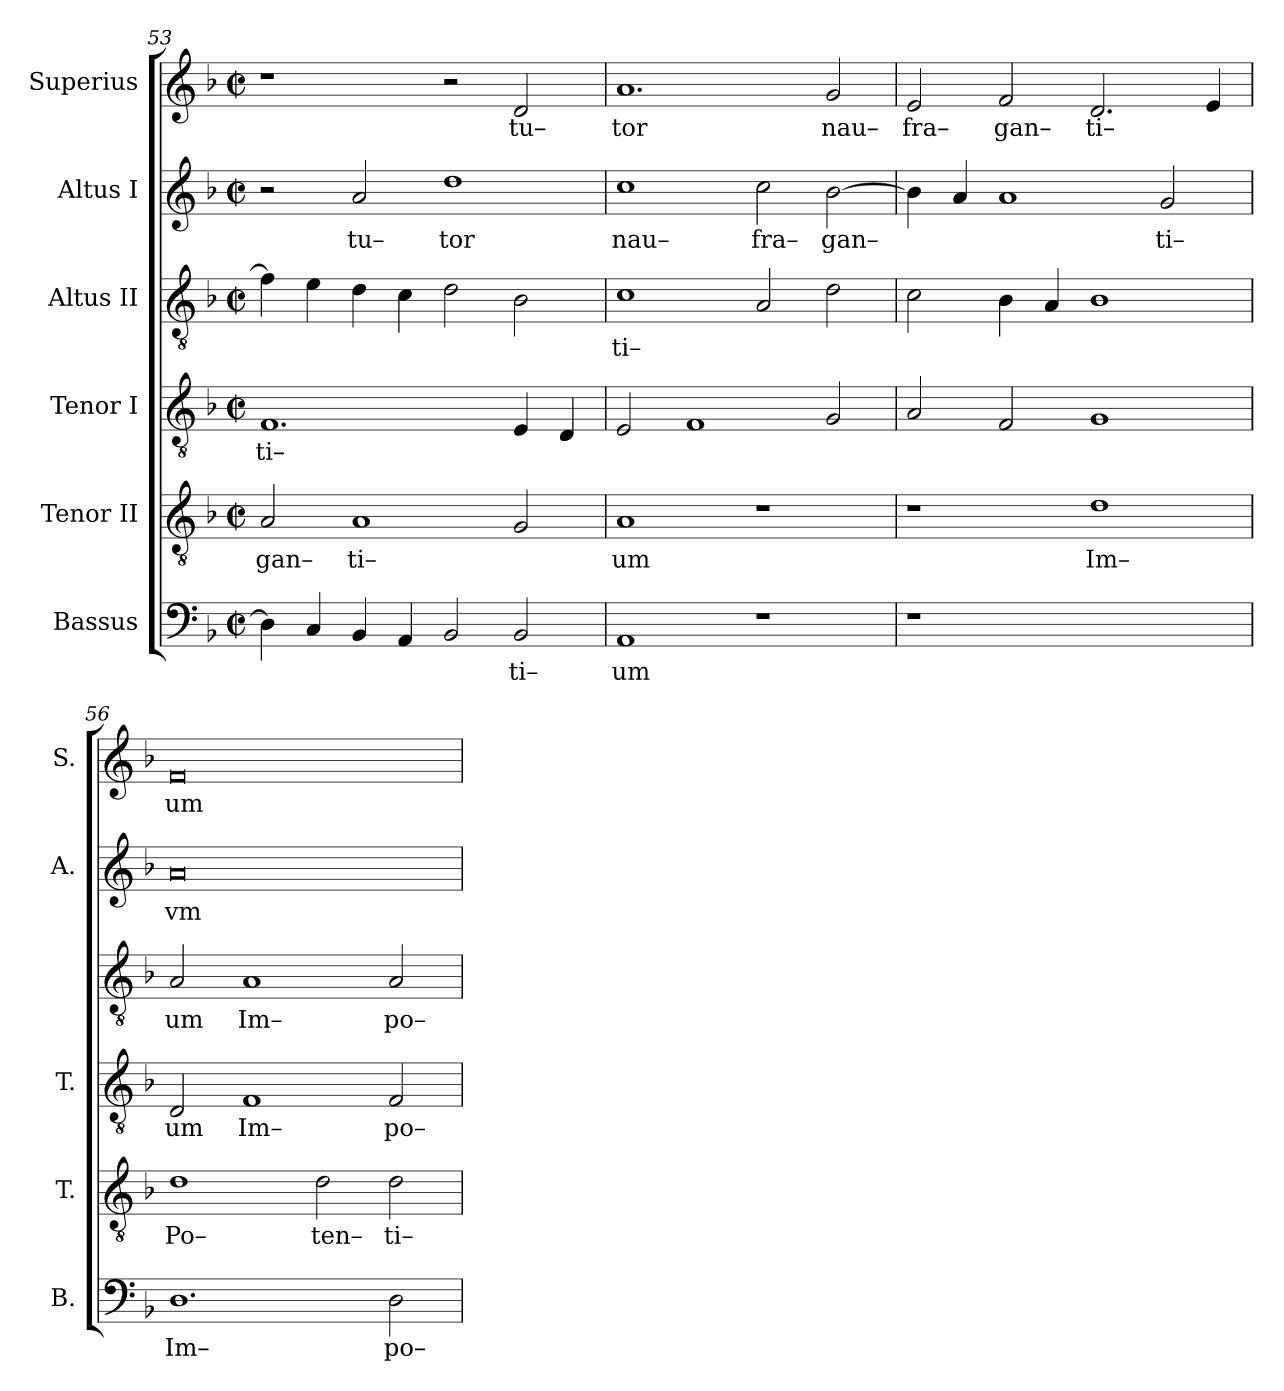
**kern	**text	**kern	**text	**kern	**text	**kern	**text	**kern	**text	**kern	**text
*part6	*part6	*part5	*part5	*part4	*part4	*part3	*part3	*part2	*part2	*part1	*part1
*staff6	*staff6	*staff5	*staff5	*staff4	*staff4	*staff3	*staff3	*staff2	*staff2	*staff1	*staff1
*I"Bassus	*	*I"Tenor II	*	*I"Tenor I	*	*I"Altus II	*	*I"Altus I	*	*I"Superius	*
*I'B.	*	*I'T.	*	*I'T.	*	*	*	*I'A.	*	*I'S.	*
*clefF4	*	*clefGv2	*	*clefGv2	*	*clefGv2	*	*clefG2	*	*clefG2	*
*	*	*ITrd7c12	*	*ITrd7c12	*	*ITrd7c12	*	*	*	*	*
*k[b-]	*	*k[b-]	*	*k[b-]	*	*k[b-]	*	*k[b-]	*	*k[b-]	*
*F:	*	*F:	*	*F:	*	*F:	*	*F:	*	*F:	*
*M2/2	*	*M2/2	*	*M2/2	*	*M2/2	*	*M2/2	*	*M2/2	*
*met(c|)	*	*met(c|)	*	*met(c|)	*	*met(c|)	*	*met(c|)	*	*met(c|)	*
=53	=53	=53	=53	=53	=53	=53	=53	=53	=53	=53	=53
!	!	!	!LO:LY:b:color=#000000	!	!	!	!	!	!	!	!
!	!	!	!	!	!LO:LY:b:color=#000000	!	!	!	!	!	!
4Di\]	.	2AAi/	gan–	1.FFi	ti–	4Fi\]	.	2r	.	1r	.
4Ci/	.	.	.	.	.	4Ei\	.	.	.	.	.
!	!	!	!LO:LY:b:color=#000000	!	!	!	!	!	!	!	!
!	!	!	!	!	!	!	!	!	!LO:LY:b:color=#000000	!	!
4BB-i/	.	1AAi	ti–	.	.	4Di\	.	2ai/	tu–	.	.
4AAi/	.	.	.	.	.	4Ci\	.	.	.	.	.
!	!	!	!	!	!	!	!	!	!LO:LY:b:color=#000000	!	!
2BB-i/	.	.	.	.	.	2Di\	.	1ddi	tor	2r	.
!	!LO:LY:b:color=#000000	!	!	!	!	!	!	!	!	!	!
!	!	!	!	!	!	!	!	!	!	!	!LO:LY:b:color=#000000
2BB-i/	ti–	2GGi/	.	4EEi/	.	2BB-i\	.	.	.	2di/	tu–
.	.	.	.	4DDi/	.	.	.	.	.	.	.
=54	=54	=54	=54	=54	=54	=54	=54	=54	=54	=54	=54
!	!LO:LY:b:color=#000000	!	!	!	!	!	!	!	!	!	!
!	!	!	!LO:LY:b:color=#000000	!	!	!	!	!	!	!	!
!	!	!	!	!	!	!	!LO:LY:b:color=#000000	!	!	!	!
!	!	!	!	!	!	!	!	!	!LO:LY:b:color=#000000	!	!
!	!	!	!	!	!	!	!	!	!	!	!LO:LY:b:color=#000000
1AAi	um	1AAi	um	2EEi/	.	1Ci	ti–	1cci	nau–	1.ai	tor
.	.	.	.	1FFi	.	.	.	.	.	.	.
!	!	!	!	!	!	!	!	!	!LO:LY:b:color=#000000	!	!
1r	.	1r	.	.	.	2AAi/	.	2cci\	fra–	.	.
!	!	!	!	!	!	!	!	!	!LO:LY:b:color=#000000	!	!
!	!	!	!	!	!	!	!	!	!	!	!LO:LY:b:color=#000000
.	.	.	.	2GGi/	.	2Di\	.	[>2b-i\	gan–	2gi/	nau–
!!LO:PB:g=z
=55	=55	=55	=55	=55	=55	=55	=55	=55	=55	=55	=55
!LO:N:vis=1	!	!	!	!	!	!	!	!	!	!	!
!	!	!	!	!	!	!	!	!	!	!	!LO:LY:b:color=#000000
1r	.	1r	.	2AAi/	.	2Ci\	.	4b-i\]	.	2ei/	fra–
.	.	.	.	.	.	.	.	4ai/	.	.	.
!	!	!	!	!	!	!	!	!	!	!	!LO:LY:b:color=#000000
.	.	.	.	2FFi/	.	4BB-i\	.	1ai	.	2fi/	gan–
.	.	.	.	.	.	4AAi/	.	.	.	.	.
!	!	!	!LO:LY:b:color=#000000	!	!	!	!	!	!	!	!
!	!	!	!	!	!	!	!	!	!	!	!LO:LY:b:color=#000000
1ryy	.	1Di	Im–	1GGi	.	1BB-i	.	.	.	2.di/	ti–
!	!	!	!	!	!	!	!	!	!LO:LY:b:color=#000000	!	!
.	.	.	.	.	.	.	.	2gi/	ti–	.	.
.	.	.	.	.	.	.	.	.	.	4ei/	.
=56	=56	=56	=56	=56	=56	=56	=56	=56	=56	=56	=56
!	!LO:LY:b:color=#000000	!	!	!	!	!	!	!	!	!	!
!	!	!	!LO:LY:b:color=#000000	!	!	!	!	!	!	!	!
!	!	!	!	!	!LO:LY:b:color=#000000	!	!	!	!	!	!
!	!	!	!	!	!	!	!LO:LY:b:color=#000000	!	!	!	!
!	!	!	!	!	!	!	!	!	!LO:LY:b:color=#000000	!	!
!	!	!	!	!	!	!	!	!	!	!	!LO:LY:b:color=#000000
1.Di	Im–	1Di	Po–	2DDi/	um	2AAi/	um	0ai	vm	0fi	um
!	!	!	!	!	!LO:LY:b:color=#000000	!	!	!	!	!	!
!	!	!	!	!	!	!	!LO:LY:b:color=#000000	!	!	!	!
.	.	.	.	1FFi	Im–	1AAi	Im–	.	.	.	.
!	!	!	!LO:LY:b:color=#000000	!	!	!	!	!	!	!	!
.	.	2Di\	ten–	.	.	.	.	.	.	.	.
!	!LO:LY:b:color=#000000	!	!	!	!	!	!	!	!	!	!
!	!	!	!LO:LY:b:color=#000000	!	!	!	!	!	!	!	!
!	!	!	!	!	!LO:LY:b:color=#000000	!	!	!	!	!	!
!	!	!	!	!	!	!	!LO:LY:b:color=#000000	!	!	!	!
2Di\	po–	2Di\	ti–	2FFi/	po–	2AAi/	po–	.	.	.	.
=	=	=	=	=	=	=	=	=	=	=	=
*-	*-	*-	*-	*-	*-	*-	*-	*-	*-	*-	*-
